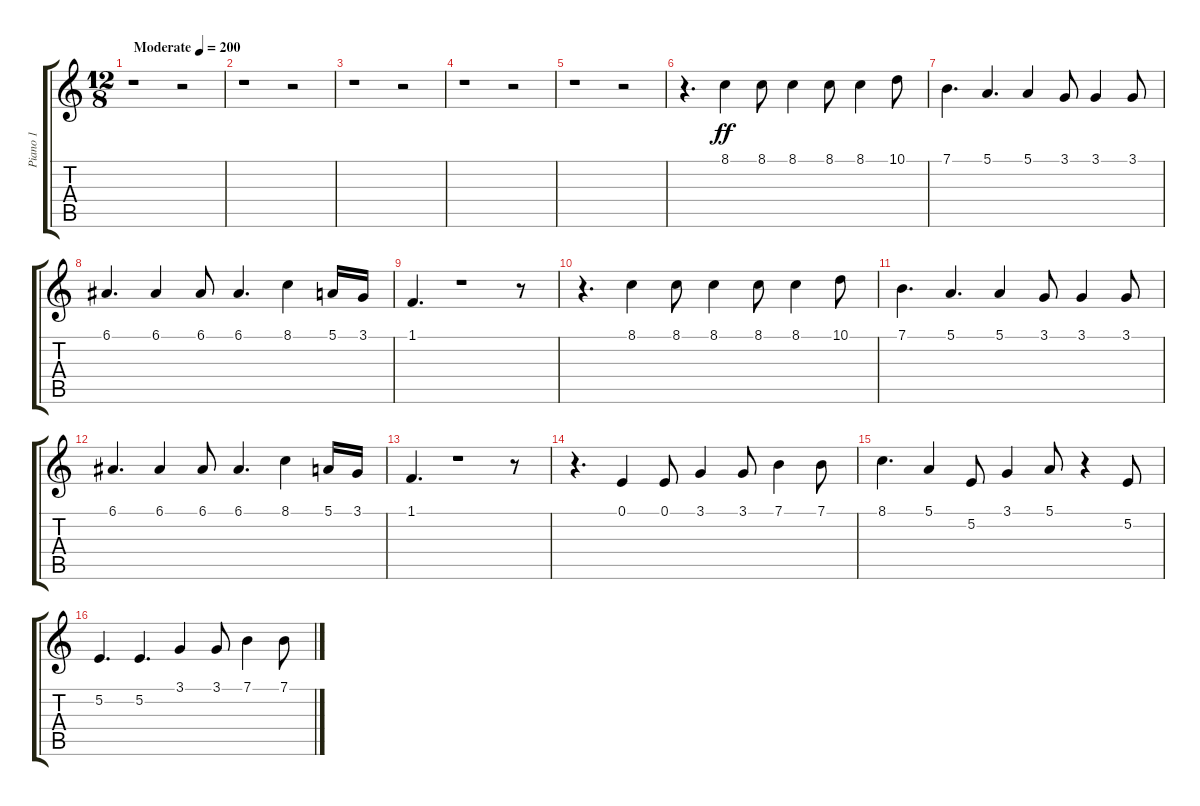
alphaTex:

\track ("Piano 1" "Piano 1") {instrument acousticgrandpiano}
\staff {score tabs}
\tuning (E4 B3 G3 D3 A2 E2) {hide}
\ts (12 8)
\tempo (200 "Moderate")
\clef g2
\ks c
r.1{dy ff instrument acousticgrandpiano} r.2 |
r.1 r.2 |
r.1 r.2 |
r.1 r.2 |
r.1 r.2 |
r.4{d} 8.1.4 8.1.8 8.1.4 8.1.8 8.1.4 10.1.8 |
7.1.4{d} 5.1.4{d} 5.1.4 3.1.8 3.1.4 3.1.8 |
6.1.4{d} 6.1.4 6.1.8 6.1.4{d} 8.1.4 5.1.16 3.1.16 |
1.1.4{d} r.1 r.8 |
r.4{d} 8.1.4 8.1.8 8.1.4 8.1.8 8.1.4 10.1.8 |
7.1.4{d} 5.1.4{d} 5.1.4 3.1.8 3.1.4 3.1.8 |
6.1.4{d} 6.1.4 6.1.8 6.1.4{d} 8.1.4 5.1.16 3.1.16 |
1.1.4{d} r.1 r.8 |
r.4{d} 0.1.4 0.1.8 3.1.4 3.1.8 7.1.4 7.1.8 |
8.1.4{d} 5.1.4 5.2.8 3.1.4 5.1.8 r.4 5.2.8 |
5.2.4{d} 5.2.4{d} 3.1.4 3.1.8 7.1.4 7.1.8
